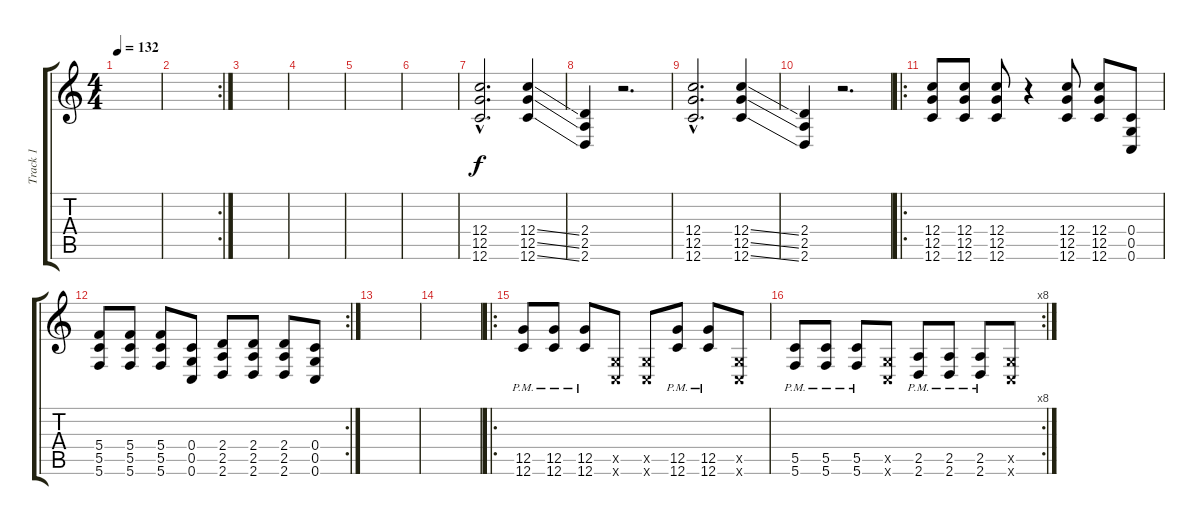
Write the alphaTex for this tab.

\track ("Track 1" "Track 1") {instrument distortionguitar}
\staff {score tabs}
\tuning (D4 A3 F3 C3 G2 C2) {hide}
\ts (4 4)
\tempo 132
\clef g2
\ks c
|
\rc 2
|
|
|
|
|
(12.4{hac} 12.5{hac} 12.6{hac}).2{d} (12.4{ss} 12.5{ss} 12.6{ss}).4 |
(2.4 2.5 2.6).4 r.2{d} |
(12.4{hac} 12.5{hac} 12.6{hac}).2{d} (12.4{ss} 12.5{ss} 12.6{ss}).4 |
(2.4 2.5 2.6).4 r.2{d} |
\ro
(12.4 12.5 12.6).8 (12.4 12.5 12.6).8 (12.4 12.5 12.6).8 r.4 (12.4 12.5 12.6).8 (12.4 12.5 12.6).8 (0.4 0.5 0.6).8 |
\rc 2
(5.4 5.5 5.6).8 (5.4 5.5 5.6).8 (5.4 5.5 5.6).8 (0.4 0.5 0.6).8 (2.4 2.5 2.6).8 (2.4 2.5 2.6).8 (2.4 2.5 2.6).8 (0.4 0.5 0.6).8 |
|
|
\ro
(12.5{pm} 12.6{pm}).8 (12.5{pm} 12.6{pm}).8 (12.5{pm} 12.6{pm}).8 (0.5{x} 0.6{x}).8 (0.5{x} 0.6{x}).8 (12.5{pm} 12.6{pm}).8 (12.5{pm} 12.6{pm}).8 (0.5{x} 0.6{x}).8 |
\rc 8
(5.5{pm} 5.6{pm}).8 (5.5{pm} 5.6{pm}).8 (5.5{pm} 5.6{pm}).8 (0.5{x} 0.6{x}).8 (2.5{pm} 2.6{pm}).8 (2.5{pm} 2.6{pm}).8 (2.5{pm} 2.6{pm}).8 (0.5{x} 0.6{x}).8
